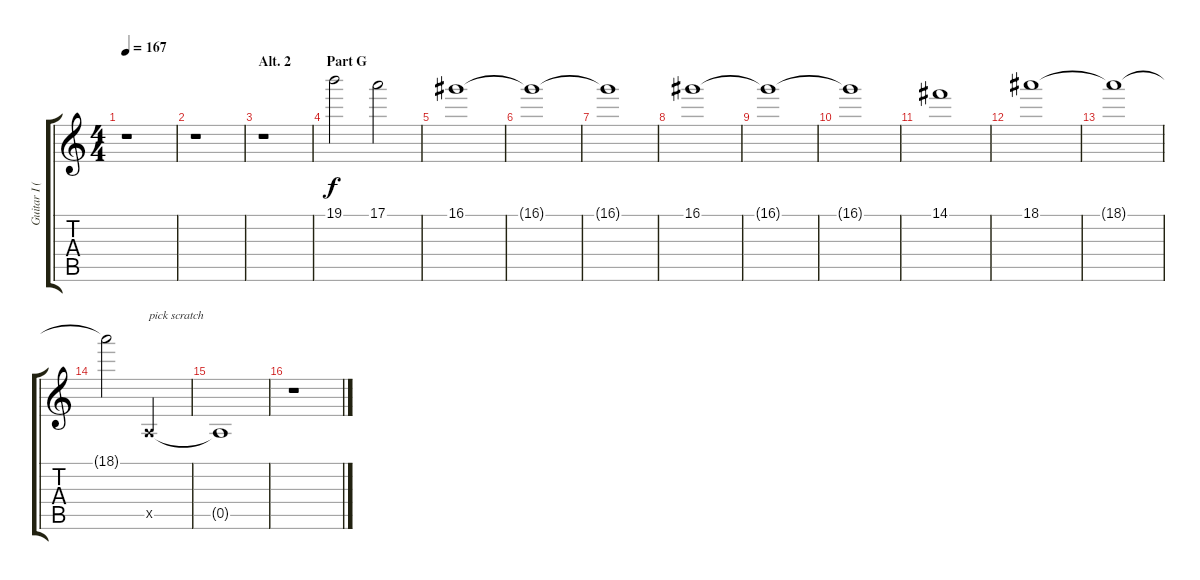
\track ("Guitar I (Ken)" "Guitar I (") {mute instrument electricguitarclean}
\staff {score tabs}
\tuning (E4 B3 G3 D3 A2 E2) {hide}
\ts (4 4)
\tempo 167
\clef g2
\ks c
r.1{dy f} |
r.1 |
\section ("" "Alt. 2")
r.1 |
\section ("" "Part G")
19.1.2{volume 16 instrument overdrivenguitar} 17.1.2 |
16.1.1 |
16.1{t}.1 |
16.1{t}.1 |
16.1.1 |
16.1{t}.1 |
16.1{t}.1 |
14.1.1 |
18.1.1 |
18.1{t}.1 |
18.1{t}.2 0.5{x}.2{txt "pick scratch"} |
0.5{t}.1 |
r.1
